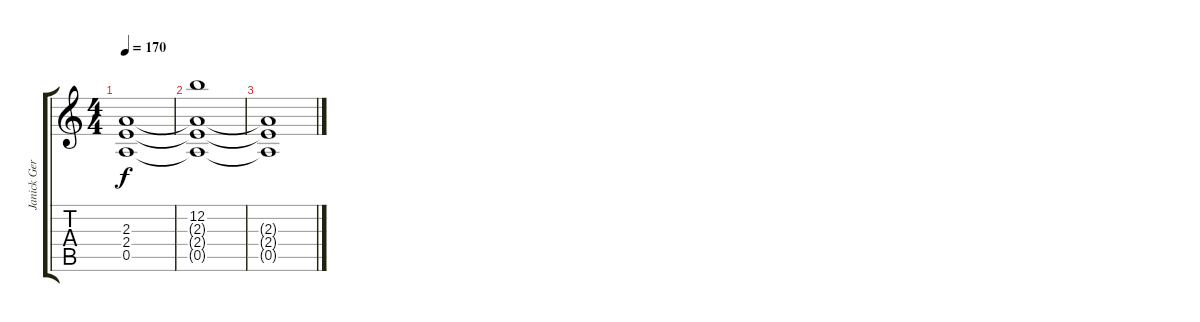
\track ("Janick Gers" "Janick Ger") {instrument acousticguitarsteel}
\staff {score tabs}
\tuning (E4 B3 G3 D3 A2 E2) {hide}
\ts (4 4)
\tempo 170
\clef g2
\ks c
(2.3{t} 2.4{t} 0.5{t}).1{dy f} |
(12.2{t} 2.3{t} 2.4{t} 0.5{t}).1 |
(2.3{t} 2.4{t} 0.5{t}).1
